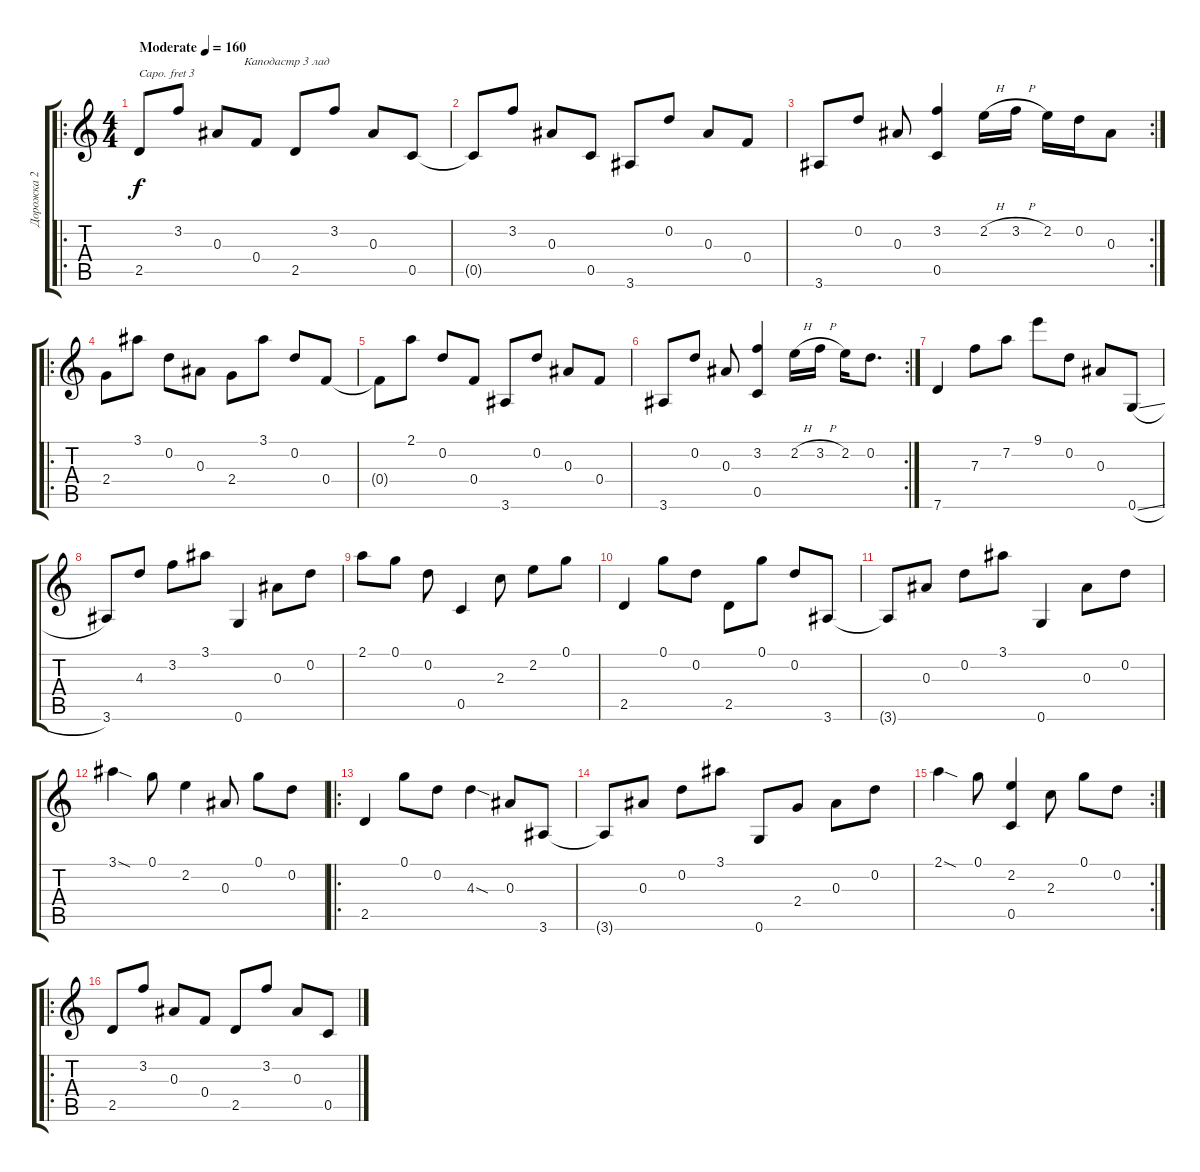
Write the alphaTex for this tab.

\track ("Дорожка 2" "Дорожка 2") {instrument acousticguitarsteel}
\staff {score tabs}
\capo 3
\tuning (E4 B3 G3 D3 A2 E2) {hide}
\ro
\ts (4 4)
\tempo (160 "Moderate")
\clef g2
\ks c
2.5.8{txt "                                   Каподастр 3 лад" dy f instrument acousticguitarsteel} 3.2.8 0.3.8 0.4.8 2.5.8 3.2.8 0.3.8 0.5.8 |
0.5{t}.8 3.2.8 0.3.8 0.5.8 3.6.8 0.2.8 0.3.8 0.4.8 |
\rc 2
3.6.8 0.2.8 0.3.8 (3.2 0.5).4 2.2{h}.16 3.2{h}.16 2.2.16 0.2.16 0.3.8 |
\ro
2.4.8 3.1.8 0.2.8 0.3.8 2.4.8 3.1.8 0.2.8 0.4.8 |
0.4{t}.8 2.1.8 0.2.8 0.4.8 3.6.8 0.2.8 0.3.8 0.4.8 |
\rc 2
3.6.8 0.2.8 0.3.8 (3.2 0.5).4 2.2{h}.16 3.2{h}.16 2.2.16 0.2.8{d} |
7.6.4 7.3.8 7.2.8 9.1.8 0.2.8 0.3.8 0.6{sl}.8 |
3.6.8 4.3.8 3.2.8 3.1.8 0.6.4 0.3.8 0.2.8 |
2.1.8 0.1.8 0.2.8 0.5.4 2.3.8 2.2.8 0.1.8 |
2.5.4 0.1.8 0.2.8 2.5.8 0.1.8 0.2.8 3.6.8 |
3.6{t}.8 0.3.8 0.2.8 3.1.8 0.6.4 0.3.8 0.2.8 |
3.1{sod}.4 0.1.8 2.2.4 0.3.8 0.1.8 0.2.8 |
\ro
2.5.4 0.1.8 0.2.8 4.3{sod}.4 0.3.8 3.6.8 |
3.6{t}.8 0.3.8 0.2.8 3.1.8 0.6.8 2.4.8 0.3.8 0.2.8 |
\rc 2
2.1{sod}.4 0.1.8 (2.2 0.5).4 2.3.8 0.1.8 0.2.8 |
\ro
2.5.8 3.2.8 0.3.8 0.4.8 2.5.8 3.2.8 0.3.8 0.5.8
